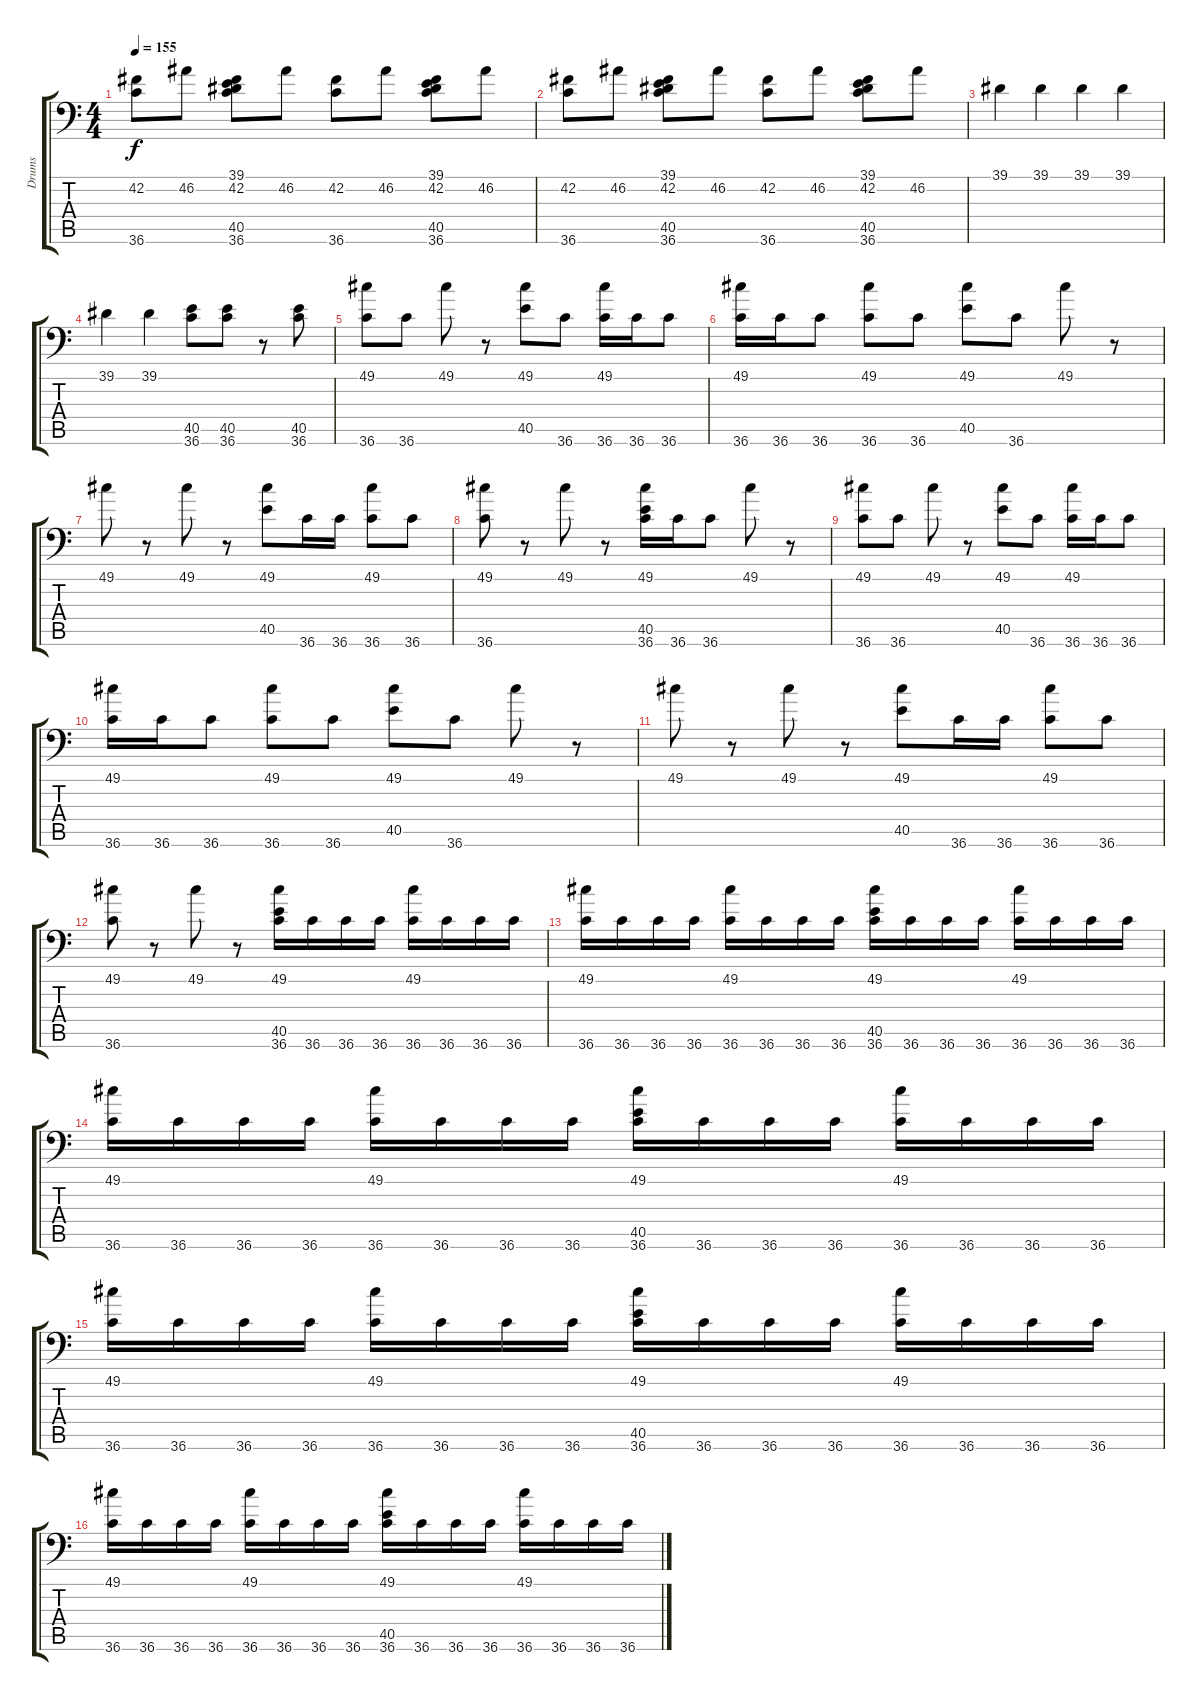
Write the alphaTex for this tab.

\track ("Drums" "Drums") {instrument acousticgrandpiano}
\staff {score tabs}
\tuning (C-1 C-1 C-1 C-1 C-1 C-1) {hide}
\ts (4 4)
\tempo 155
\clef f4
\ks c
(42.2 36.6).8{dy f} 46.2.8 (39.1 42.2 40.5 36.6).8 46.2.8 (42.2 36.6).8 46.2.8 (39.1 42.2 40.5 36.6).8 46.2.8 |
(42.2 36.6).8 46.2.8 (39.1 42.2 40.5 36.6).8 46.2.8 (42.2 36.6).8 46.2.8 (39.1 42.2 40.5 36.6).8 46.2.8 |
39.1.4 39.1.4 39.1.4 39.1.4 |
39.1.4 39.1.4 (40.5 36.6).8 (40.5 36.6).8 r.8 (40.5 36.6).8 |
(49.1 36.6).8 36.6.8 49.1.8 r.8 (49.1 40.5).8 36.6.8 (49.1 36.6).16 36.6.16 36.6.8 |
(49.1 36.6).16 36.6.16 36.6.8 (49.1 36.6).8 36.6.8 (49.1 40.5).8 36.6.8 49.1.8 r.8 |
49.1.8 r.8 49.1.8 r.8 (49.1 40.5).8 36.6.16 36.6.16 (49.1 36.6).8 36.6.8 |
(49.1 36.6).8 r.8 49.1.8 r.8 (49.1 40.5 36.6).16 36.6.16 36.6.8 49.1.8 r.8 |
(49.1 36.6).8 36.6.8 49.1.8 r.8 (49.1 40.5).8 36.6.8 (49.1 36.6).16 36.6.16 36.6.8 |
(49.1 36.6).16 36.6.16 36.6.8 (49.1 36.6).8 36.6.8 (49.1 40.5).8 36.6.8 49.1.8 r.8 |
49.1.8 r.8 49.1.8 r.8 (49.1 40.5).8 36.6.16 36.6.16 (49.1 36.6).8 36.6.8 |
(49.1 36.6).8 r.8 49.1.8 r.8 (49.1 40.5 36.6).16 36.6.16 36.6.16 36.6.16 (49.1 36.6).16 36.6.16 36.6.16 36.6.16 |
(49.1 36.6).16 36.6.16 36.6.16 36.6.16 (49.1 36.6).16 36.6.16 36.6.16 36.6.16 (49.1 40.5 36.6).16 36.6.16 36.6.16 36.6.16 (49.1 36.6).16 36.6.16 36.6.16 36.6.16 |
(49.1 36.6).16 36.6.16 36.6.16 36.6.16 (49.1 36.6).16 36.6.16 36.6.16 36.6.16 (49.1 40.5 36.6).16 36.6.16 36.6.16 36.6.16 (49.1 36.6).16 36.6.16 36.6.16 36.6.16 |
(49.1 36.6).16 36.6.16 36.6.16 36.6.16 (49.1 36.6).16 36.6.16 36.6.16 36.6.16 (49.1 40.5 36.6).16 36.6.16 36.6.16 36.6.16 (49.1 36.6).16 36.6.16 36.6.16 36.6.16 |
(49.1 36.6).16 36.6.16 36.6.16 36.6.16 (49.1 36.6).16 36.6.16 36.6.16 36.6.16 (49.1 40.5 36.6).16 36.6.16 36.6.16 36.6.16 (49.1 36.6).16 36.6.16 36.6.16 36.6.16
